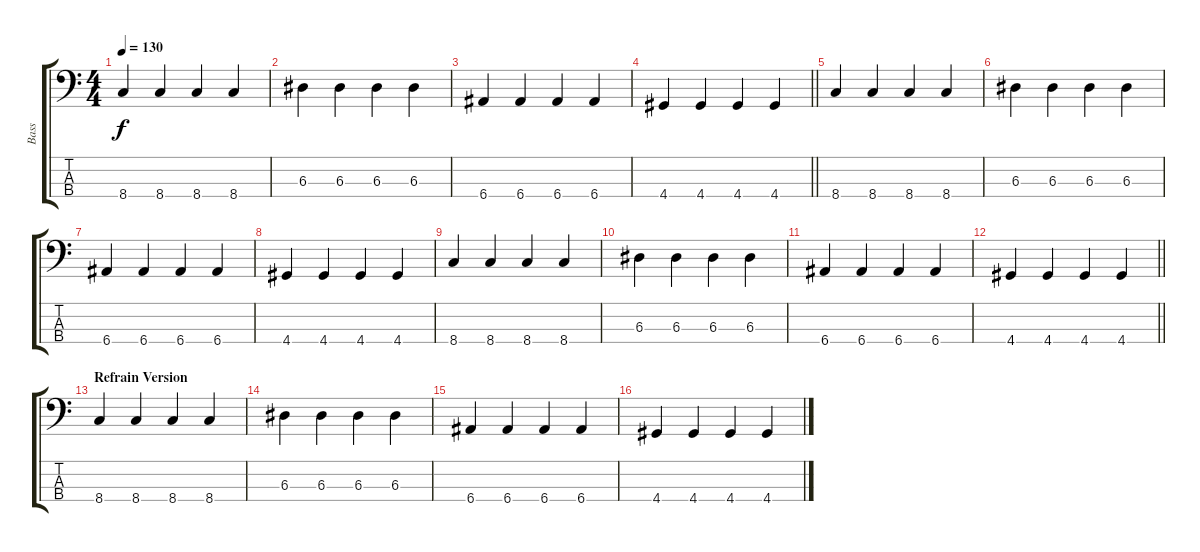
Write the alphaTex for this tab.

\track ("Bass" "Bass") {instrument electricbassfinger}
\staff {score tabs}
\tuning (G2 D2 A1 E1) {hide}
\ts (4 4)
\tempo 130
\clef f4
\ks c
8.4.4{dy f} 8.4.4 8.4.4 8.4.4 |
6.3.4 6.3.4 6.3.4 6.3.4 |
6.4.4 6.4.4 6.4.4 6.4.4 |
\barLineRight lightlight
4.4.4 4.4.4 4.4.4 4.4.4 |
8.4.4 8.4.4 8.4.4 8.4.4 |
6.3.4 6.3.4 6.3.4 6.3.4 |
6.4.4 6.4.4 6.4.4 6.4.4 |
4.4.4 4.4.4 4.4.4 4.4.4 |
8.4.4 8.4.4 8.4.4 8.4.4 |
6.3.4 6.3.4 6.3.4 6.3.4 |
6.4.4 6.4.4 6.4.4 6.4.4 |
\barLineRight lightlight
4.4.4 4.4.4 4.4.4 4.4.4 |
\section ("" "Refrain Version")
8.4.4 8.4.4 8.4.4 8.4.4 |
6.3.4 6.3.4 6.3.4 6.3.4 |
6.4.4 6.4.4 6.4.4 6.4.4 |
4.4.4 4.4.4 4.4.4 4.4.4
